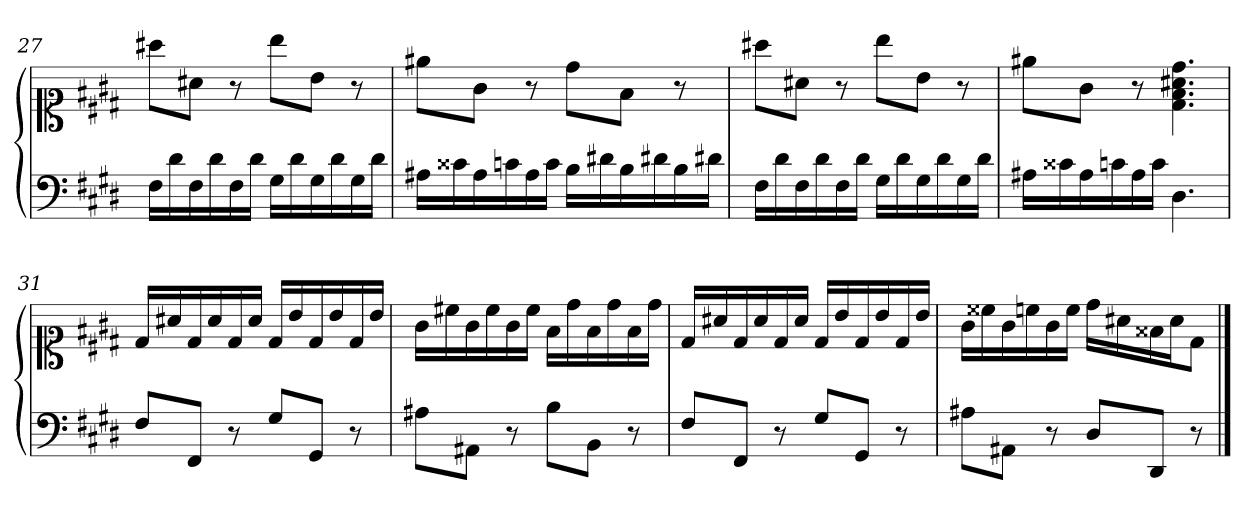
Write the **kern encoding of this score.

**kern	**kern
*part1	*part1
*staff2	*staff1
*clefF4	*clefC1
*k[f#c#g#d#]	*k[f#c#g#d#]
=27	=27
16F#LL	8aa#XL
16d#	.
16F#	8a#XJ
16d#	.
16F#	8r
16d#JJ	.
16G#LL	8bbL
16d#	.
16G#	8bJ
16d#	.
16G#	8r
16d#JJ	.
=28	=28
16A#XLL	8ee#XL
16c##X	.
16A#	8g#J
16c	.
16A#	8r
16cJJ	.
16BLL	8dd#L
16d#X	.
16B	8f#J
16d#X	.
16B	8r
16d#XJJ	.
=29	=29
16F#LL	8aa#XL
16d#	.
16F#	8a#XJ
16d#	.
16F#	8r
16d#JJ	.
16G#LL	8bbL
16d#	.
16G#	8bJ
16d#	.
16G#	8r
16d#JJ	.
=30	=30
16A#XLL	8ee#XL
16c##X	.
16A#	8g#J
16c	.
16A#	8r
16cJJ	.
4.D#	4.d# 4.f# 4.a#X 4.dd#
=31	=31
8F#L	16d#LL
.	16a#X
8FF#J	16d#
.	16a#
8r	16d#
.	16a#JJ
8G#L	16d#LL
.	16b
8GG#J	16d#
.	16b
8r	16d#
.	16bJJ
=32	=32
8A#XL	16g#LL
.	16cc#X
8AA#XJ	16g#
.	16cc#
8r	16g#
.	16cc#JJ
8BL	16f#LL
.	16dd#
8BBJ	16f#
.	16dd#
8r	16f#
.	16dd#JJ
=33	=33
8F#L	16d#LL
.	16a#X
8FF#J	16d#
.	16a#
8r	16d#
.	16a#JJ
8G#L	16d#LL
.	16b
8GG#J	16d#
.	16b
8r	16d#
.	16bJJ
=34	=34
8A#XL	16g#LL
.	16cc##X
8AA#XJ	16g#
.	16cc
8r	16g#
.	16ccJJ
8D#L	16dd#LL
.	16a#X
8DD#J	16f##X
.	16a#J
8r	8d#J
==	==
*-	*-
